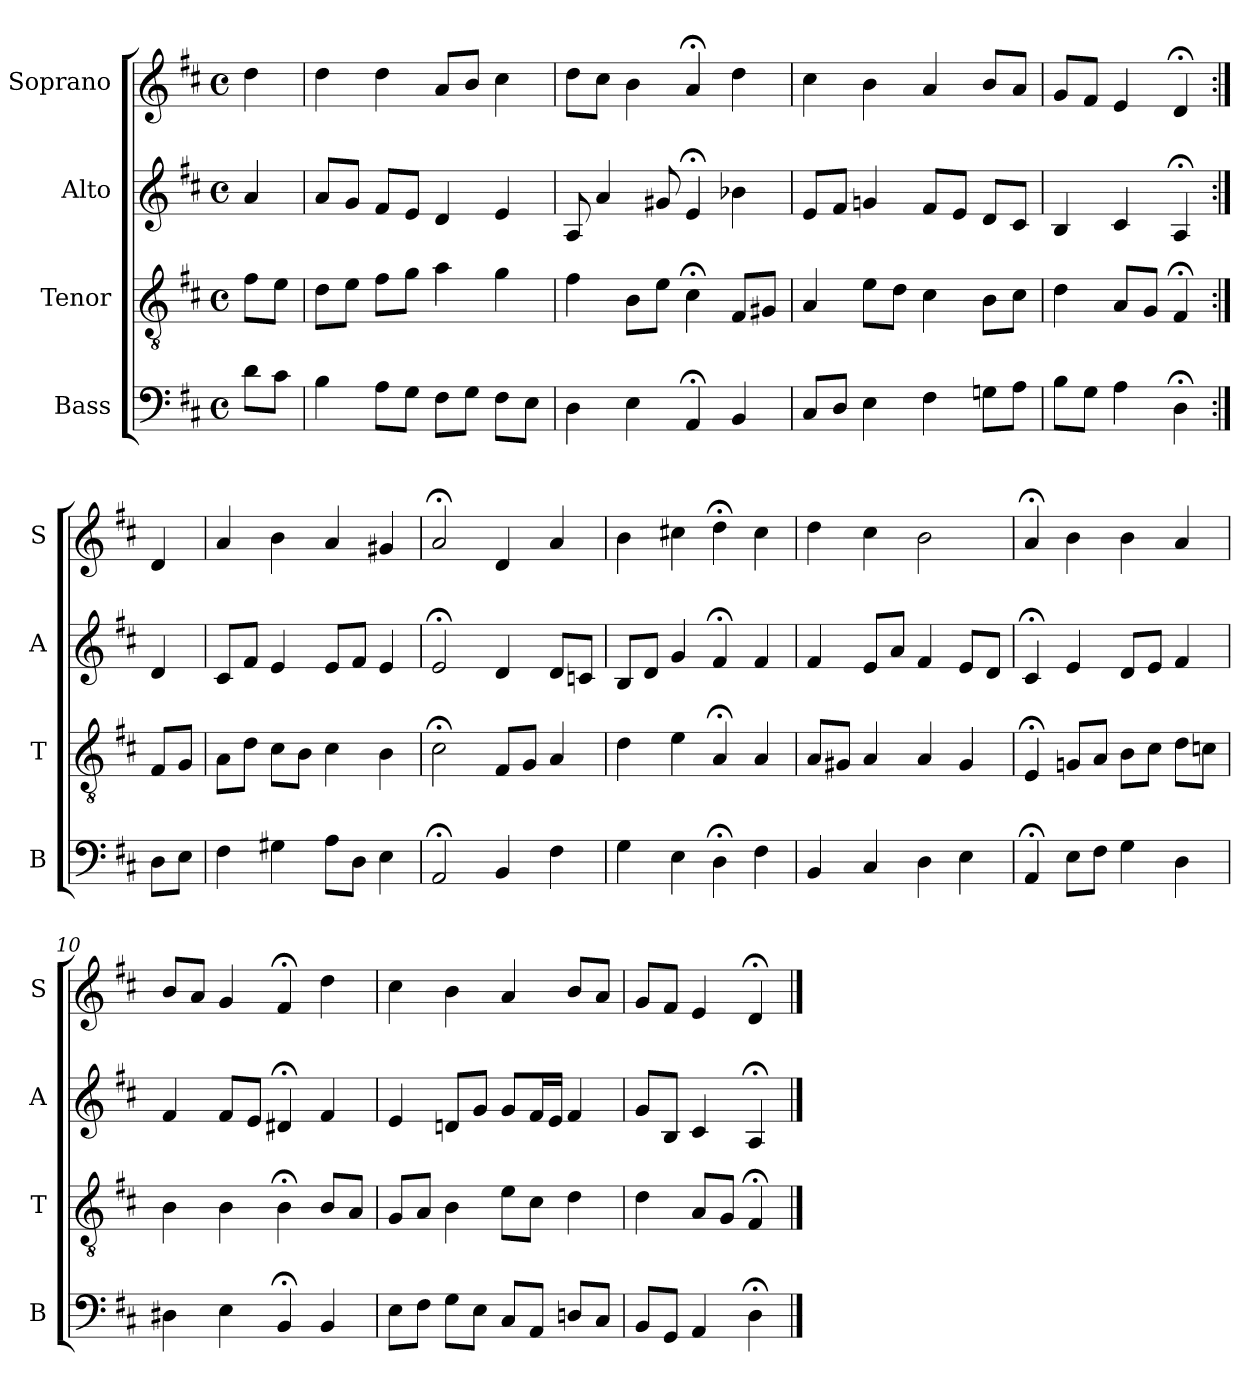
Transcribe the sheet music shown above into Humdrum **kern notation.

**kern	**kern	**kern	**kern
*part4	*part3	*part2	*part1
*staff4	*staff3	*staff2	*staff1
*I"Bass	*I"Tenor	*I"Alto	*I"Soprano
*I'B	*I'T	*I'A	*I'S
*clefF4	*clefGv2	*clefG2	*clefG2
*k[f#c#]	*k[f#c#]	*k[f#c#]	*k[f#c#]
*D:	*D:	*D:	*D:
*M4/4	*M4/4	*M4/4	*M4/4
*met(c)	*met(c)	*met(c)	*met(c)
*MM100	*MM100	*MM100	*MM100
=	=	=	=
8diL	8f#L	4a	4dd
8c#J	8eJ	.	.
=1	=1	=1	=1
4B	8dL	8aL	4dd
.	8eJ	8gJ	.
8AL	8f#L	8f#L	4dd
8GJ	8gJ	8eJ	.
8F#L	4a	4d	8aL
8GJ	.	.	8bJ
8F#L	4g	4e	4cc#
8EJ	.	.	.
=2	=2	=2	=2
4D	4f#	8A	8ddL
.	.	4a	8cc#J
4E	8BL	.	4b
.	8eJ	8g#X	.
4AA;<	4c#;<	4e;<	4a;<
4BB	8F#L	4b-X	4dd
.	8G#XJ	.	.
=3	=3	=3	=3
8C#L	4Ai	8eL	4cc#
8DiJ	.	8f#J	.
4Ei	8eiL	4gn	4b
.	8dJ	.	.
4F#	4c#	8f#L	4a
.	.	8eJ	.
8GnL	8BL	8dL	8bL
8AJ	8c#J	8c#J	8aJ
=4	=4	=4	=4
8BL	4d	4B	8gL
8GJ	.	.	8f#J
4A	8AL	4c#	4e
.	8GJ	.	.
4D;<	4F#;<	4A;<	4d;<
=:|!	=:|!	=:|!	=:|!
8DL	8F#L	4d	4di
8EJ	8GiJ	.	.
=5	=5	=5	=5
4F#	8AiL	8c#L	4ai
.	8dJ	8f#J	.
4G#X	8c#L	4e	4b
.	8BJ	.	.
8AL	4c#	8eL	4a
8DJ	.	8f#J	.
4E	4B	4e	4g#X
=6	=6	=6	=6
2AA;<	2c#;<	2e;<	2a;<
4BB	8F#L	4d	4di
.	8GiJ	.	.
4F#	4Ai	8dL	4ai
.	.	8cnJ	.
=7	=7	=7	=7
4G	4d	8BL	4b
.	.	8dJ	.
4E	4e	4g	4cc#X
4D;<	4A;<	4f#;<	4dd;<
4F#	4A	4f#	4cc#
=8	=8	=8	=8
4BB	8AL	4f#	4dd
.	8G#XJ	.	.
4C#	4A	8eL	4cc#
.	.	8aJ	.
4D	4A	4f#	2b
4E	4G#	8eL	.
.	.	8dJ	.
=9	=9	=9	=9
4AA;<	4E;<	4c#;<	4a;<
8EL	8GnL	4e	4b
8F#J	8AJ	.	.
4G	8BL	8dL	4b
.	8c#J	8eJ	.
4D	8dL	4f#	4a
.	8cnJ	.	.
=10	=10	=10	=10
4D#X	4B	4f#	8bL
.	.	.	8aJ
4E	4B	8f#L	4g
.	.	8eJ	.
4BB;<	4B;<	4d#X;<	4f#;<
4BB	8BL	4f#	4dd
.	8AJ	.	.
=11	=11	=11	=11
8EL	8GL	4e	4cc#
8F#J	8AJ	.	.
8GL	4B	8dnL	4b
8EJ	.	8gJ	.
8C#L	8eL	8gL	4a
8AAJ	8c#J	16f#L	.
.	.	16eJJ	.
8DnL	4d	4f#	8bL
8C#J	.	.	8aJ
=12	=12	=12	=12
8BBL	4d	8gL	8gL
8GGJ	.	8BJ	8f#J
4AA	8AL	4c#	4e
.	8GJ	.	.
4D;<	4F#;<	4A;<	4d;<
==	==	==	==
*-	*-	*-	*-
